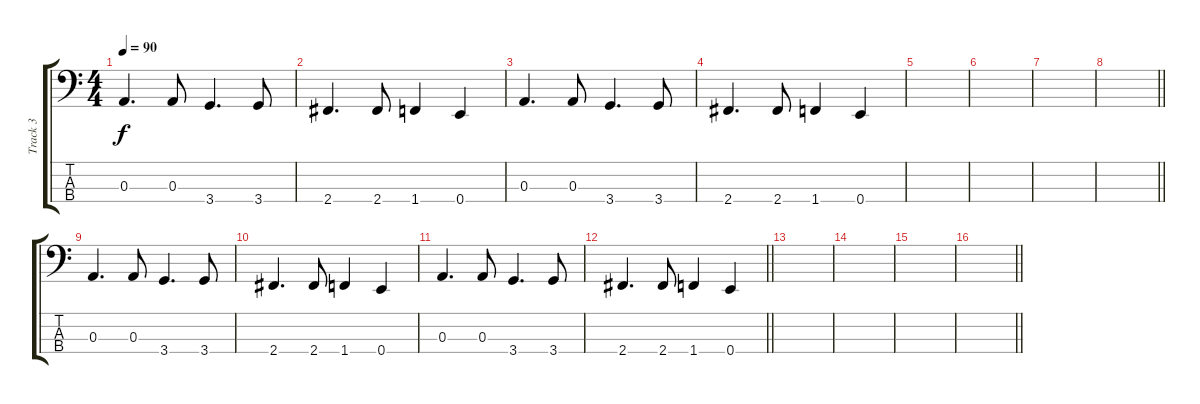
\track ("Track 3" "Track 3") {instrument electricbassfinger}
\staff {score tabs}
\tuning (G2 D2 A1 E1) {hide}
\ts (4 4)
\tempo 90
\clef f4
\ks c
0.3.4{d dy f} 0.3.8 3.4.4{d} 3.4.8 |
2.4.4{d} 2.4.8 1.4.4 0.4.4 |
0.3.4{d} 0.3.8 3.4.4{d} 3.4.8 |
2.4.4{d} 2.4.8 1.4.4 0.4.4 |
|
|
|
\barLineRight lightlight
|
0.3.4{d} 0.3.8 3.4.4{d} 3.4.8 |
2.4.4{d} 2.4.8 1.4.4 0.4.4 |
0.3.4{d} 0.3.8 3.4.4{d} 3.4.8 |
\barLineRight lightlight
2.4.4{d} 2.4.8 1.4.4 0.4.4 |
|
|
|
\barLineRight lightlight
